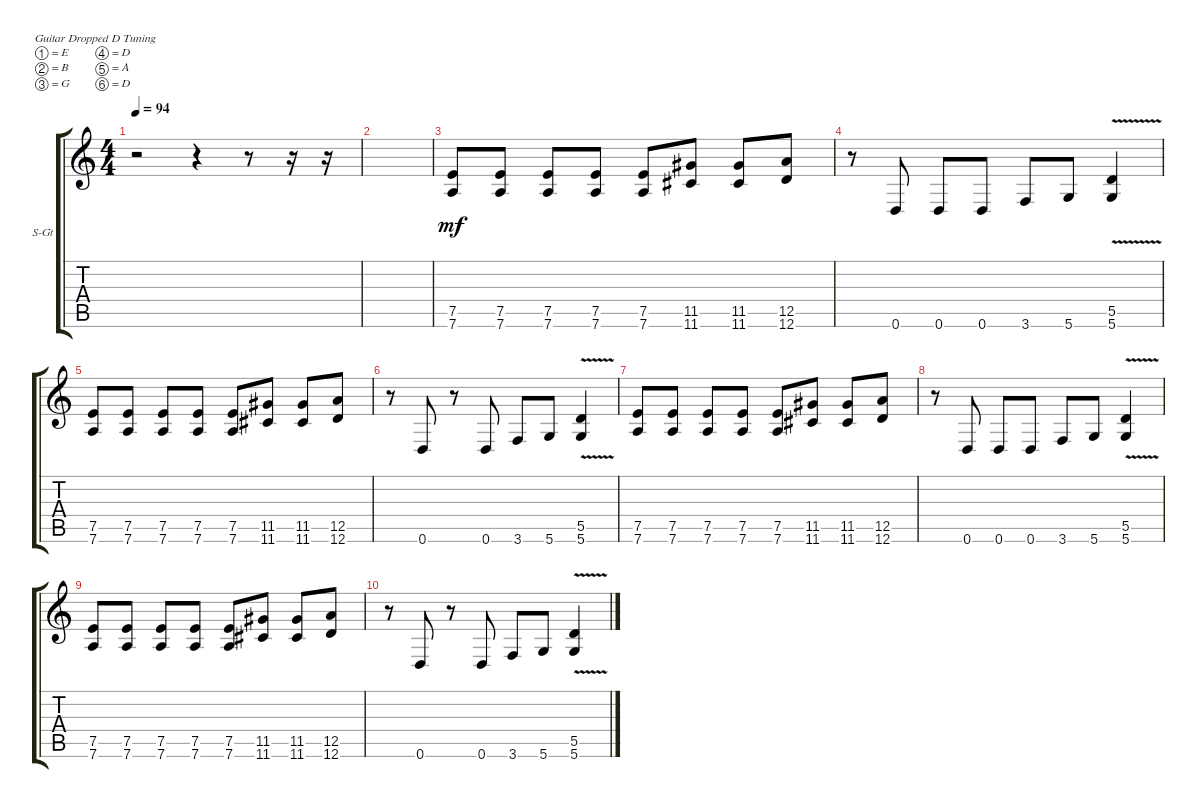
\defaultSystemsLayout 4
\bracketExtendMode groupsimilarinstruments
\firstSystemTrackNameOrientation horizontal
\otherSystemsTrackNameOrientation horizontal
\track ("Steel Guitar" "S-Gt") {instrument acousticguitarsteel}
\staff {score tabs}
\tuning (E4 B3 G3 D3 A2 D2)
\ts (4 4)
\tempo 94
\clef g2
\ks c
r.2{dy mf instrument acousticguitarsteel} r.4 r.8 r.16 r.16 |
|
(7.6 7.5).8 (7.6 7.5).8 (7.6 7.5).8 (7.6 7.5).8 (7.6 7.5).8 (11.5 11.6).8 (11.5 11.6).8 (12.6 12.5).8 |
r.8 0.6.8 0.6.8 0.6.8 3.6.8 5.6.8 (5.6{v} 5.5).4 |
(7.6 7.5).8 (7.6 7.5).8 (7.6 7.5).8 (7.6 7.5).8 (7.6 7.5).8 (11.5 11.6).8 (11.5 11.6).8 (12.6 12.5).8 |
r.8 0.6.8 r.8 0.6.8 3.6.8 5.6.8 (5.6{v} 5.5).4 |
(7.6 7.5).8 (7.6 7.5).8 (7.6 7.5).8 (7.6 7.5).8 (7.6 7.5).8 (11.5 11.6).8 (11.5 11.6).8 (12.6 12.5).8 |
r.8 0.6.8 0.6.8 0.6.8 3.6.8 5.6.8 (5.6{v} 5.5).4 |
(7.6 7.5).8 (7.6 7.5).8 (7.6 7.5).8 (7.6 7.5).8 (7.6 7.5).8 (11.5 11.6).8 (11.5 11.6).8 (12.6 12.5).8 |
r.8 0.6.8 r.8 0.6.8 3.6.8 5.6.8 (5.6{v} 5.5).4
